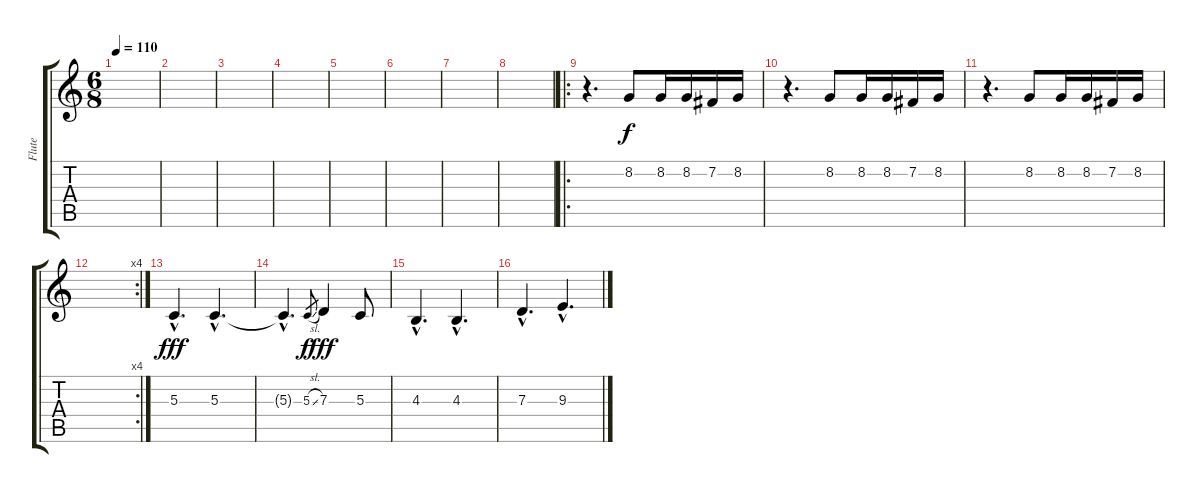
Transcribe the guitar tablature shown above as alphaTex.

\track ("Flute" "Flute") {instrument lead3calliope}
\staff {score tabs}
\tuning (E4 B3 G3 D3 A2 E2) {hide}
\ts (6 8)
\tempo 110
\clef g2
\ks c
|
|
|
|
|
|
|
|
\ro
r.4{d} 8.2.8 8.2.16 8.2.16 7.2.16 8.2.16 |
r.4{d} 8.2.8 8.2.16 8.2.16 7.2.16 8.2.16 |
r.4{d} 8.2.8 8.2.16 8.2.16 7.2.16 8.2.16 |
\rc 4
|
5.3{hac}.4{d dy fff} 5.3{hac}.4{d} |
5.3{hac t}.4{d} 5.3{sl}.8{gr dy f} 7.3.4{dy fff} 5.3.8 |
4.3{hac}.4{d} 4.3{hac}.4{d} |
7.3{hac}.4{d} 9.3{hac}.4{d}
